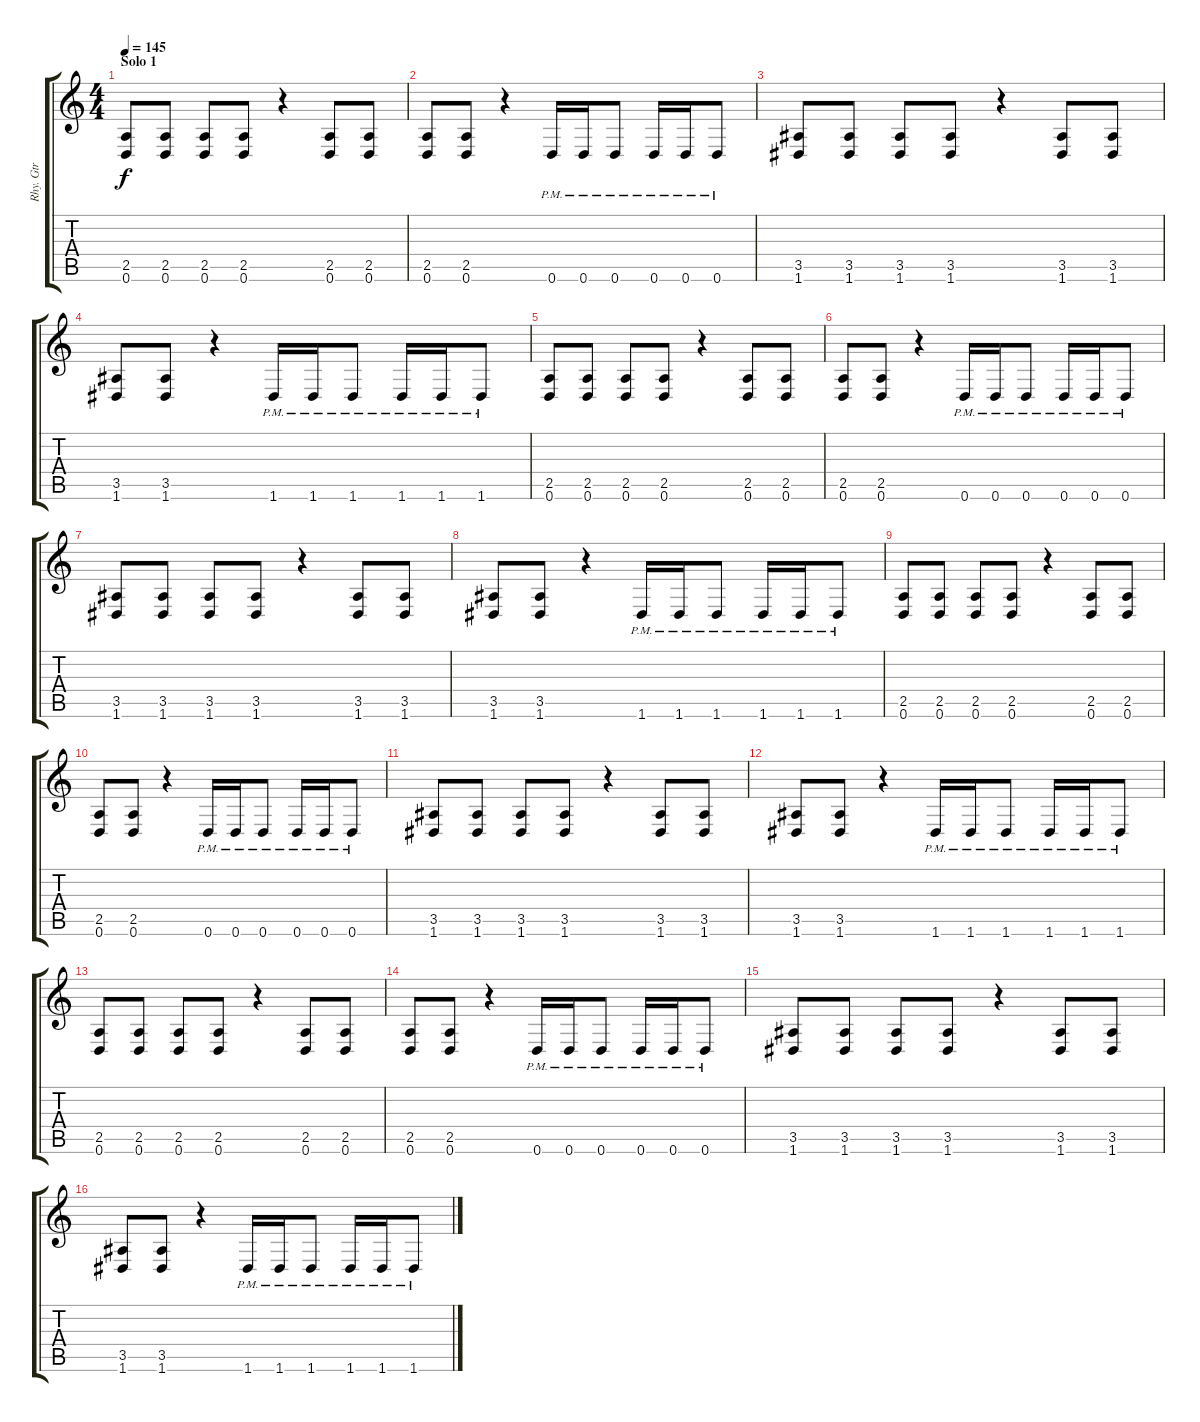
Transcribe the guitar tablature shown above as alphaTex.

\track ("Rhy. Gtr" "Rhy. Gtr") {instrument distortionguitar}
\staff {score tabs}
\tuning (D4 A3 F3 C3 G2 D2) {hide}
\ts (4 4)
\section ("" "Solo 1")
\tempo 145
\clef g2
\ks c
(2.5 0.6).8{dy f} (2.5 0.6).8 (2.5 0.6).8 (2.5 0.6).8 r.4 (2.5 0.6).8 (2.5 0.6).8 |
(2.5 0.6).8 (2.5 0.6).8 r.4 0.6{pm}.16 0.6{pm}.16 0.6{pm}.8 0.6{pm}.16 0.6{pm}.16 0.6{pm}.8 |
(3.5 1.6).8 (3.5 1.6).8 (3.5 1.6).8 (3.5 1.6).8 r.4 (3.5 1.6).8 (3.5 1.6).8 |
(3.5 1.6).8 (3.5 1.6).8 r.4 1.6{pm}.16 1.6{pm}.16 1.6{pm}.8 1.6{pm}.16 1.6{pm}.16 1.6{pm}.8 |
(2.5 0.6).8 (2.5 0.6).8 (2.5 0.6).8 (2.5 0.6).8 r.4 (2.5 0.6).8 (2.5 0.6).8 |
(2.5 0.6).8 (2.5 0.6).8 r.4 0.6{pm}.16 0.6{pm}.16 0.6{pm}.8 0.6{pm}.16 0.6{pm}.16 0.6{pm}.8 |
(3.5 1.6).8 (3.5 1.6).8 (3.5 1.6).8 (3.5 1.6).8 r.4 (3.5 1.6).8 (3.5 1.6).8 |
(3.5 1.6).8 (3.5 1.6).8 r.4 1.6{pm}.16 1.6{pm}.16 1.6{pm}.8 1.6{pm}.16 1.6{pm}.16 1.6{pm}.8 |
(2.5 0.6).8 (2.5 0.6).8 (2.5 0.6).8 (2.5 0.6).8 r.4 (2.5 0.6).8 (2.5 0.6).8 |
(2.5 0.6).8 (2.5 0.6).8 r.4 0.6{pm}.16 0.6{pm}.16 0.6{pm}.8 0.6{pm}.16 0.6{pm}.16 0.6{pm}.8 |
(3.5 1.6).8 (3.5 1.6).8 (3.5 1.6).8 (3.5 1.6).8 r.4 (3.5 1.6).8 (3.5 1.6).8 |
(3.5 1.6).8 (3.5 1.6).8 r.4 1.6{pm}.16 1.6{pm}.16 1.6{pm}.8 1.6{pm}.16 1.6{pm}.16 1.6{pm}.8 |
(2.5 0.6).8 (2.5 0.6).8 (2.5 0.6).8 (2.5 0.6).8 r.4 (2.5 0.6).8 (2.5 0.6).8 |
(2.5 0.6).8 (2.5 0.6).8 r.4 0.6{pm}.16 0.6{pm}.16 0.6{pm}.8 0.6{pm}.16 0.6{pm}.16 0.6{pm}.8 |
(3.5 1.6).8 (3.5 1.6).8 (3.5 1.6).8 (3.5 1.6).8 r.4 (3.5 1.6).8 (3.5 1.6).8 |
(3.5 1.6).8 (3.5 1.6).8 r.4 1.6{pm}.16 1.6{pm}.16 1.6{pm}.8 1.6{pm}.16 1.6{pm}.16 1.6{pm}.8
